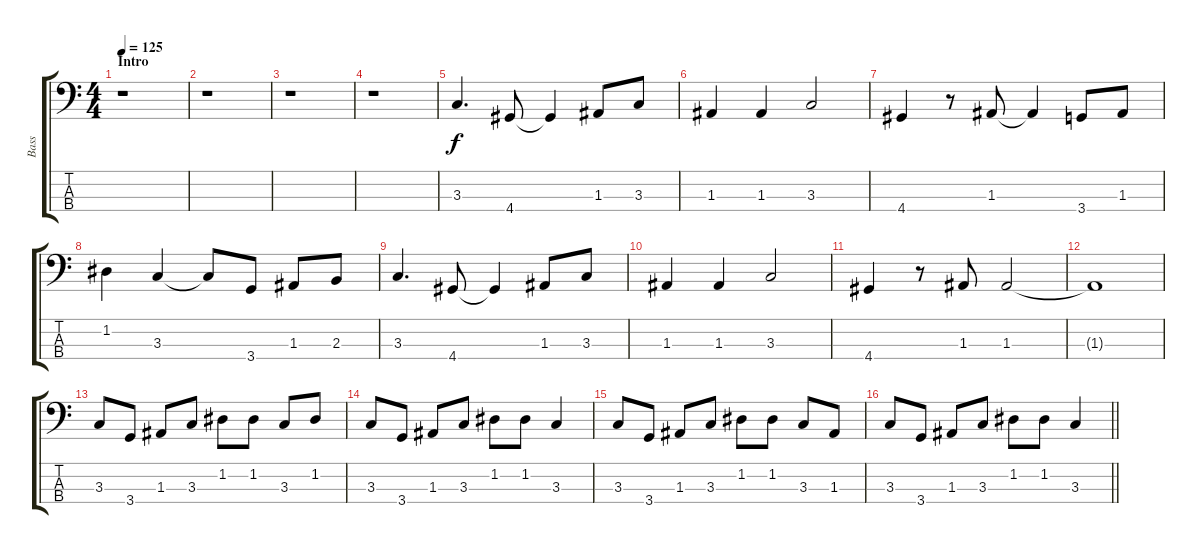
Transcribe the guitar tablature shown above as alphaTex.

\track ("Bass" "Bass") {instrument electricbassfinger}
\staff {score tabs}
\tuning (G2 D2 A1 E1) {hide}
\ts (4 4)
\section ("" "Intro")
\tempo 125
\clef f4
\ks c
r.1{dy f instrument electricbassfinger} |
r.1 |
r.1 |
r.1 |
3.3.4{d} 4.4.8 4.4{t}.4 1.3.8 3.3.8 |
1.3.4 1.3.4 3.3.2 |
4.4.4 r.8 1.3.8 1.3{t}.4 3.4.8 1.3.8 |
1.2.4 3.3.4 3.3{t}.8 3.4.8 1.3.8 2.3.8 |
3.3.4{d} 4.4.8 4.4{t}.4 1.3.8 3.3.8 |
1.3.4 1.3.4 3.3.2 |
4.4.4 r.8 1.3.8 1.3.2 |
1.3{t}.1 |
3.3.8 3.4.8 1.3.8 3.3.8 1.2.8 1.2.8 3.3.8 1.2.8 |
3.3.8 3.4.8 1.3.8 3.3.8 1.2.8 1.2.8 3.3.4 |
3.3.8 3.4.8 1.3.8 3.3.8 1.2.8 1.2.8 3.3.8 1.3.8 |
\barLineRight lightlight
3.3.8 3.4.8 1.3.8 3.3.8 1.2.8 1.2.8 3.3.4
